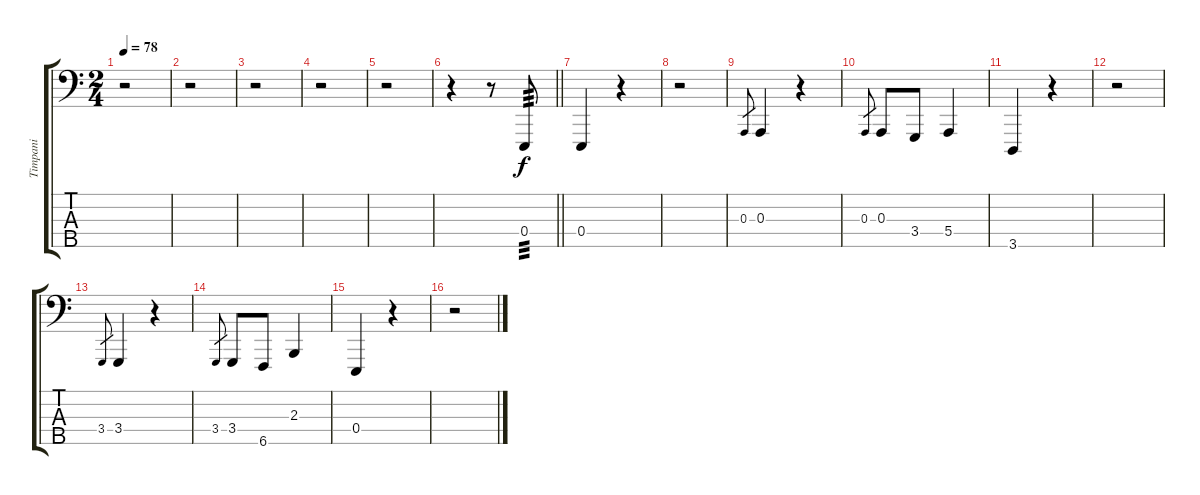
\track ("Timpani" "Timpani") {instrument timpani}
\staff {score tabs}
\tuning (G2 D2 A1 E1 B0) {hide}
\ts (2 4)
\tempo 78
\clef f4
\ks c
r.2{dy f} |
r.2 |
r.2 |
r.2 |
r.2 |
\barLineRight lightlight
r.4 r.8 0.4.8{tp 3} |
0.4.4 r.4 |
r.2 |
0.3.8{gr} 0.3.4 r.4 |
0.3.8{gr} 0.3.8 3.4.8 5.4.4 |
3.5.4 r.4 |
r.2 |
3.4.8{gr} 3.4.4 r.4 |
3.4.8{gr} 3.4.8 6.5.8 2.3.4 |
0.4.4 r.4 |
r.2
